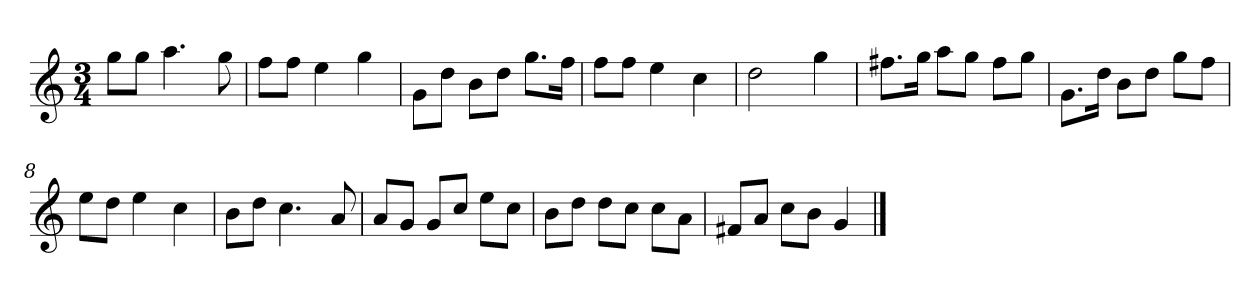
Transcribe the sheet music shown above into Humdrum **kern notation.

**kern
*part1
*staff1
*clefG2
*k[]
*M3/4
=
8gg\L
8gg\J
4.aa
8gg
=2
8ff\L
8ff\J
4ee
4gg
=3
8g\L
8dd\J
8b\L
8dd\J
8.gg\L
16ff\Jk
=4
8ff\L
8ff\J
4ee
4cc
=5y
2dd
4gg
=6
8.ff#X\L
16gg\Jk
8aa\L
8gg\J
8ff#\L
8gg\J
=7
8.g\L
16dd\Jk
8b\L
8dd\J
8gg\L
8ff\J
=8
8ee\L
8dd\J
4ee
4cc
=9y
8b\L
8dd\J
4.cc
8a
=10
8a/L
8g/J
8g/L
8cc/J
8ee\L
8cc\J
=11
8b\L
8dd\J
8dd\L
8cc\J
8cc\L
8a\J
=12
8f#X/L
8a/J
8cc\L
8b\J
4g
==
*-
